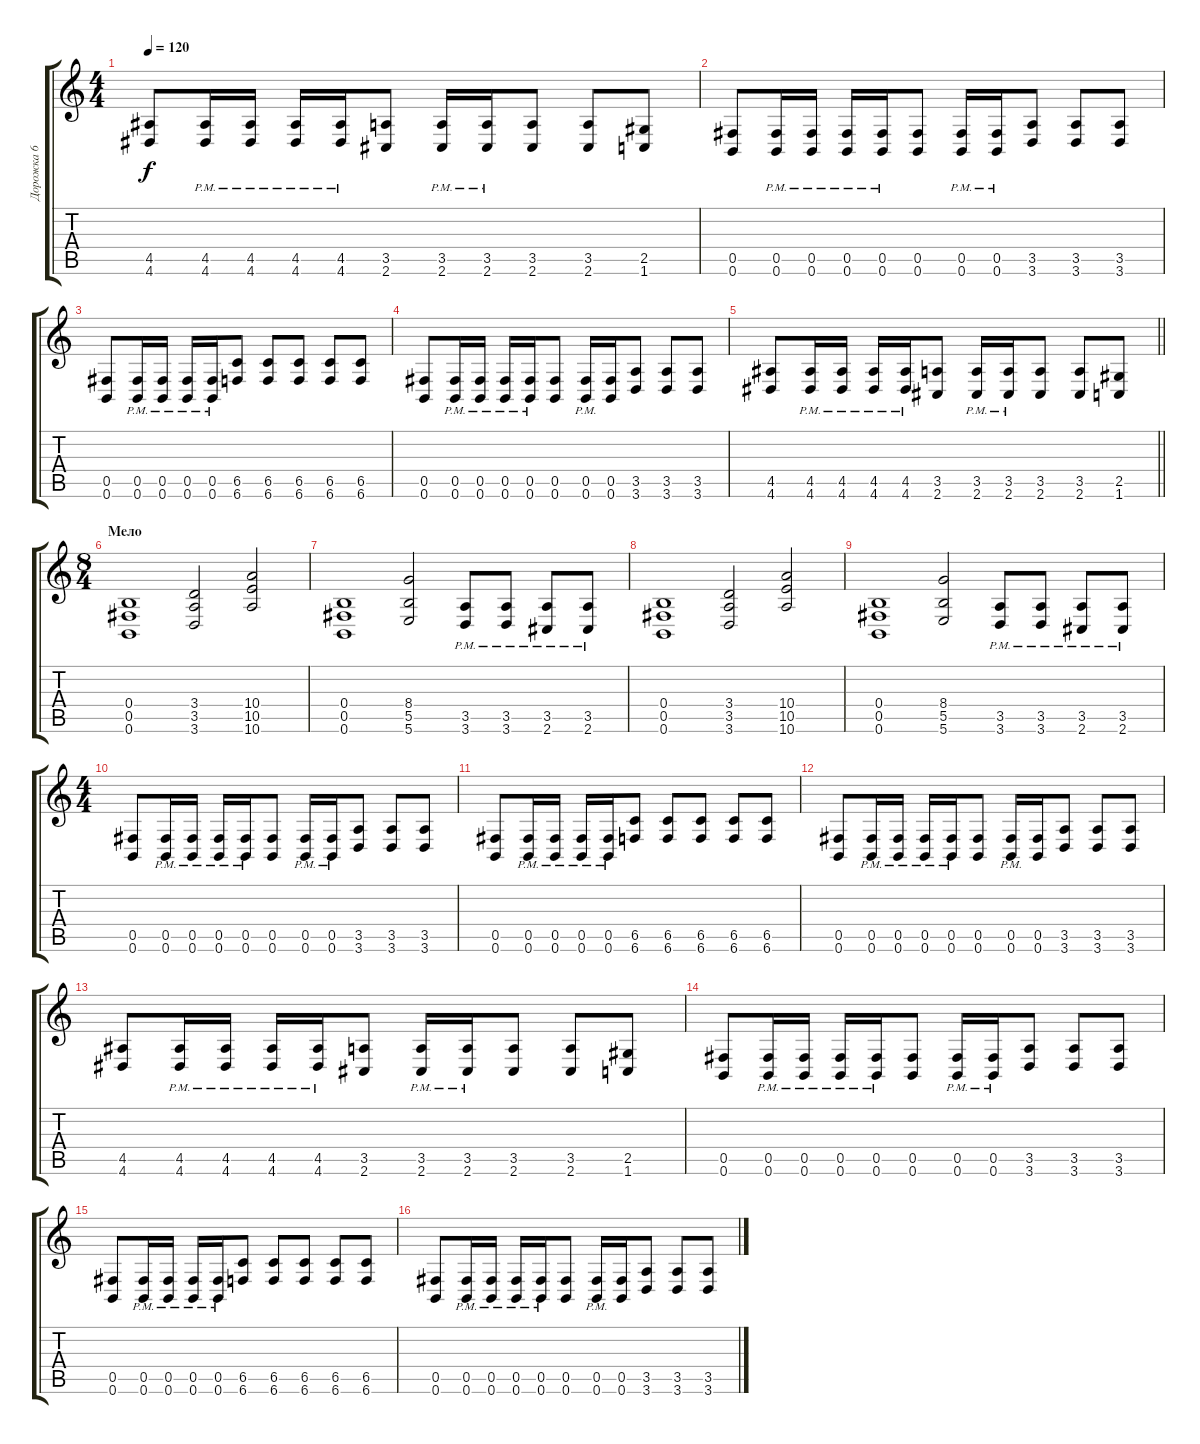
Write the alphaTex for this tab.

\track ("Дорожка 6" "Дорожка 6") {instrument distortionguitar}
\staff {score tabs}
\tuning (Db4 Ab3 E3 B2 Gb2 B1) {hide}
\ts (4 4)
\tempo 120
\clef g2
\ks c
(4.5 4.6).8{dy f} (4.5 4.6{pm}).16 (4.5 4.6{pm}).16 (4.5 4.6{pm}).16 (4.5 4.6{pm}).16 (3.5 2.6).8 (3.5{pm} 2.6{pm}).16 (3.5{pm} 2.6{pm}).16 (3.5 2.6).8 (3.5 2.6).8 (2.5 1.6).8 |
(0.5 0.6).8 (0.5 0.6{pm}).16 (0.5 0.6{pm}).16 (0.5 0.6{pm}).16 (0.5 0.6{pm}).16 (0.5 0.6).8 (0.5 0.6{pm}).16 (0.5 0.6{pm}).16 (3.5 3.6).8 (3.5 3.6).8 (3.5 3.6).8 |
(0.5 0.6).8 (0.5 0.6{pm}).16 (0.5 0.6{pm}).16 (0.5 0.6{pm}).16 (0.5 0.6{pm}).16 (6.5 6.6).8 (6.5 6.6).8 (6.5 6.6).8 (6.5 6.6).8 (6.5 6.6).8 |
(0.5 0.6).8 (0.5 0.6{pm}).16 (0.5 0.6{pm}).16 (0.5 0.6{pm}).16 (0.5 0.6{pm}).16 (0.5 0.6).8 (0.5 0.6{pm}).16 (0.5 0.6).16 (3.5 3.6).8 (3.5 3.6).8 (3.5 3.6).8 |
\barLineRight lightlight
(4.5 4.6).8 (4.5 4.6{pm}).16 (4.5 4.6{pm}).16 (4.5 4.6{pm}).16 (4.5 4.6{pm}).16 (3.5 2.6).8 (3.5{pm} 2.6{pm}).16 (3.5{pm} 2.6{pm}).16 (3.5 2.6).8 (3.5 2.6).8 (2.5 1.6).8 |
\ts (8 4)
\section ("" "Мело")
(0.4 0.5 0.6).1 (3.4 3.5 3.6).2 (10.4 10.5 10.6).2 |
(0.4 0.5 0.6).1 (8.4 5.5 5.6).2 (3.5 3.6{pm}).8 (3.5 3.6{pm}).8 (3.5 2.6{pm}).8 (3.5 2.6{pm}).8 |
(0.4 0.5 0.6).1 (3.4 3.5 3.6).2 (10.4 10.5 10.6).2 |
(0.4 0.5 0.6).1 (8.4 5.5 5.6).2 (3.5 3.6{pm}).8 (3.5 3.6{pm}).8 (3.5 2.6{pm}).8 (3.5 2.6{pm}).8 |
\ts (4 4)
(0.5 0.6).8 (0.5 0.6{pm}).16 (0.5 0.6{pm}).16 (0.5 0.6{pm}).16 (0.5 0.6{pm}).16 (0.5 0.6).8 (0.5 0.6{pm}).16 (0.5 0.6{pm}).16 (3.5 3.6).8 (3.5 3.6).8 (3.5 3.6).8 |
(0.5 0.6).8 (0.5 0.6{pm}).16 (0.5 0.6{pm}).16 (0.5 0.6{pm}).16 (0.5 0.6{pm}).16 (6.5 6.6).8 (6.5 6.6).8 (6.5 6.6).8 (6.5 6.6).8 (6.5 6.6).8 |
(0.5 0.6).8 (0.5 0.6{pm}).16 (0.5 0.6{pm}).16 (0.5 0.6{pm}).16 (0.5 0.6{pm}).16 (0.5 0.6).8 (0.5 0.6{pm}).16 (0.5 0.6).16 (3.5 3.6).8 (3.5 3.6).8 (3.5 3.6).8 |
(4.5 4.6).8 (4.5 4.6{pm}).16 (4.5 4.6{pm}).16 (4.5 4.6{pm}).16 (4.5 4.6{pm}).16 (3.5 2.6).8 (3.5{pm} 2.6{pm}).16 (3.5{pm} 2.6{pm}).16 (3.5 2.6).8 (3.5 2.6).8 (2.5 1.6).8 |
(0.5 0.6).8 (0.5 0.6{pm}).16 (0.5 0.6{pm}).16 (0.5 0.6{pm}).16 (0.5 0.6{pm}).16 (0.5 0.6).8 (0.5 0.6{pm}).16 (0.5 0.6{pm}).16 (3.5 3.6).8 (3.5 3.6).8 (3.5 3.6).8 |
(0.5 0.6).8 (0.5 0.6{pm}).16 (0.5 0.6{pm}).16 (0.5 0.6{pm}).16 (0.5 0.6{pm}).16 (6.5 6.6).8 (6.5 6.6).8 (6.5 6.6).8 (6.5 6.6).8 (6.5 6.6).8 |
(0.5 0.6).8 (0.5 0.6{pm}).16 (0.5 0.6{pm}).16 (0.5 0.6{pm}).16 (0.5 0.6{pm}).16 (0.5 0.6).8 (0.5 0.6{pm}).16 (0.5 0.6).16 (3.5 3.6).8 (3.5 3.6).8 (3.5 3.6).8
